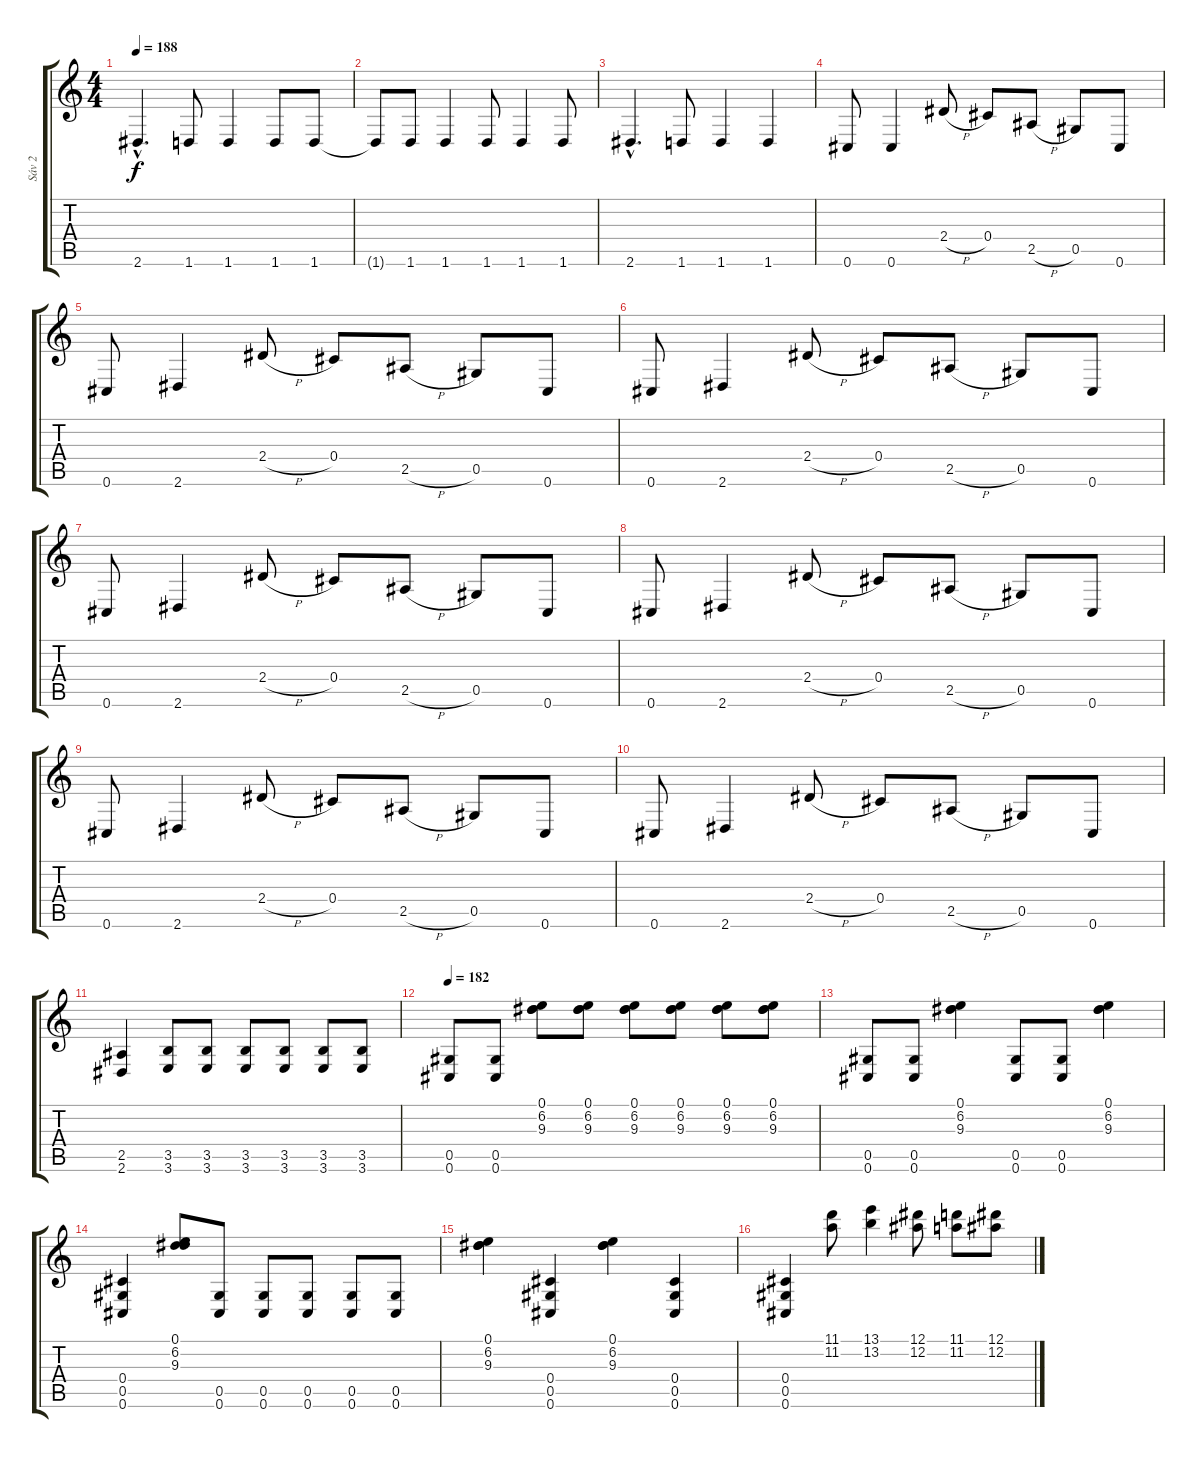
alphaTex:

\track ("Sáv 2" "Sáv 2") {instrument distortionguitar}
\staff {score tabs}
\tuning (Eb4 Bb3 Gb3 Db3 Ab2 Db2) {hide}
\ts (4 4)
\tempo 188
\clef g2
\ks c
2.6{hac}.4{d dy f} 1.6.8 1.6.4 1.6.8 1.6.8 |
1.6{t}.8 1.6.8 1.6.4 1.6.8 1.6.4 1.6.8 |
2.6{hac}.4{d} 1.6.8 1.6.4 1.6.4 |
0.6.8 0.6.4 2.4{h}.8 0.4.8 2.5{h}.8 0.5.8 0.6.8 |
0.6.8 2.6.4 2.4{h}.8 0.4.8 2.5{h}.8 0.5.8 0.6.8 |
0.6.8 2.6.4 2.4{h}.8 0.4.8 2.5{h}.8 0.5.8 0.6.8 |
0.6.8 2.6.4 2.4{h}.8 0.4.8 2.5{h}.8 0.5.8 0.6.8 |
0.6.8 2.6.4 2.4{h}.8 0.4.8 2.5{h}.8 0.5.8 0.6.8 |
0.6.8 2.6.4 2.4{h}.8 0.4.8 2.5{h}.8 0.5.8 0.6.8 |
0.6.8 2.6.4 2.4{h}.8 0.4.8 2.5{h}.8 0.5.8 0.6.8 |
(2.5 2.6).4 (3.5 3.6).8 (3.5 3.6).8 (3.5 3.6).8 (3.5 3.6).8 (3.5 3.6).8 (3.5 3.6).8 |
\tempo 182
(0.5 0.6).8 (0.5 0.6).8 (0.1 6.2 9.3).8 (0.1 6.2 9.3).8 (0.1 6.2 9.3).8 (0.1 6.2 9.3).8 (0.1 6.2 9.3).8 (0.1 6.2 9.3).8 |
(0.5 0.6).8 (0.5 0.6).8 (0.1 6.2 9.3).4 (0.5 0.6).8 (0.5 0.6).8 (0.1 6.2 9.3).4 |
(0.4 0.5 0.6).4 (0.1 6.2 9.3).8 (0.5 0.6).8 (0.5 0.6).8 (0.5 0.6).8 (0.5 0.6).8 (0.5 0.6).8 |
(0.1 6.2 9.3).4 (0.4 0.5 0.6).4 (0.1 6.2 9.3).4 (0.4 0.5 0.6).4 |
(0.4 0.5 0.6).4 (11.1 11.2).8 (13.1 13.2).4 (12.1 12.2).8 (11.1 11.2).8 (12.1 12.2).8
